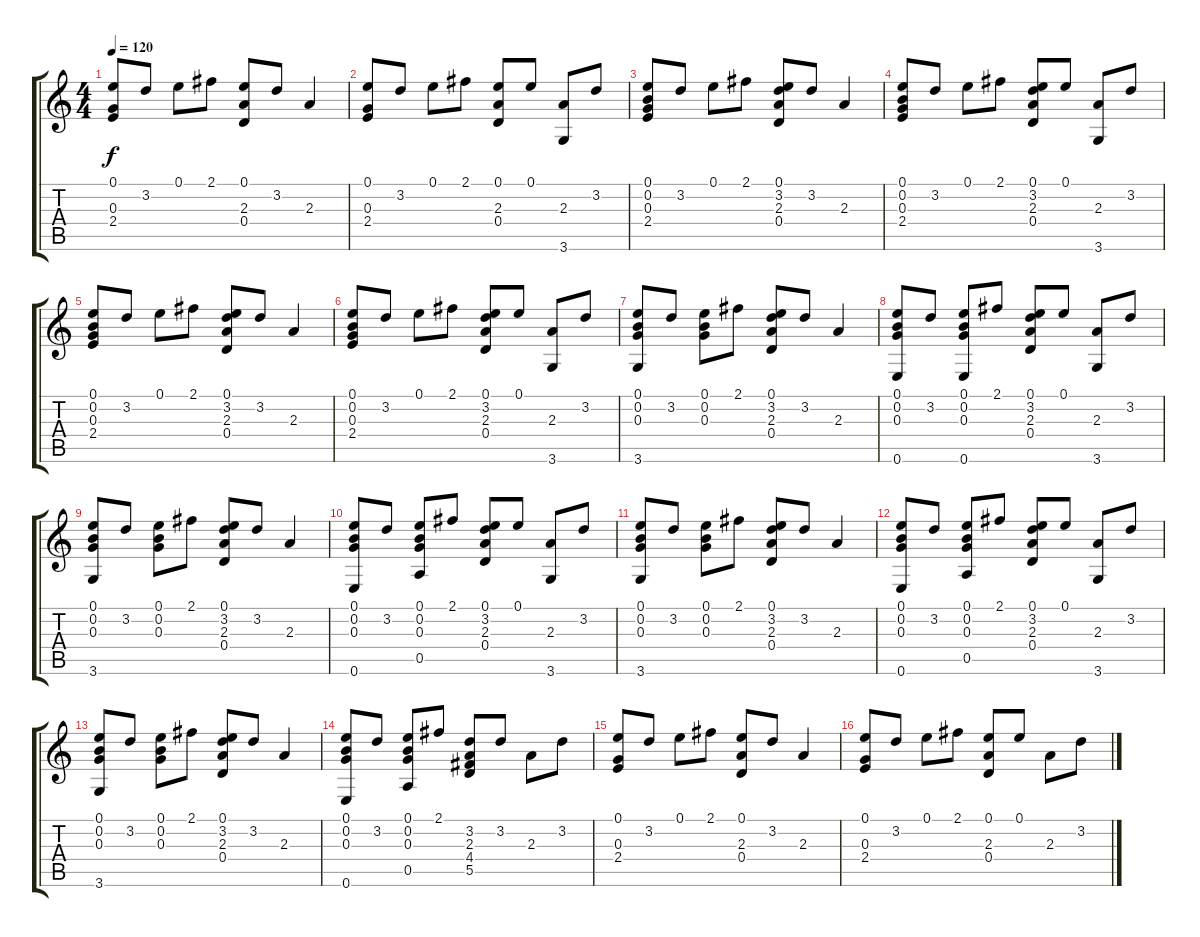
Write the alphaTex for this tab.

\track "" {instrument acousticguitarsteel}
\staff {score tabs}
\tuning (E4 B3 G3 D3 A2 E2) {hide}
\ts (4 4)
\tempo 120
\clef g2
\ks c
(0.1 0.3 2.4).8{dy f} 3.2.8 0.1.8 2.1.8 (0.1 2.3 0.4).8 3.2.8 2.3.4 |
(0.1 0.3 2.4).8 3.2.8 0.1.8 2.1.8 (0.1 2.3 0.4).8 0.1.8 (2.3 3.6).8 3.2.8 |
(0.1 0.2 0.3 2.4).8 3.2.8 0.1.8 2.1.8 (0.1 3.2 2.3 0.4).8 3.2.8 2.3.4 |
(0.1 0.2 0.3 2.4).8 3.2.8 0.1.8 2.1.8 (0.1 3.2 2.3 0.4).8 0.1.8 (2.3 3.6).8 3.2.8 |
(0.1 0.2 0.3 2.4).8 3.2.8 0.1.8 2.1.8 (0.1 3.2 2.3 0.4).8 3.2.8 2.3.4 |
(0.1 0.2 0.3 2.4).8 3.2.8 0.1.8 2.1.8 (0.1 3.2 2.3 0.4).8 0.1.8 (2.3 3.6).8 3.2.8 |
(0.1 0.2 0.3 3.6).8 3.2.8 (0.1 0.2 0.3).8 2.1.8 (0.1 3.2 2.3 0.4).8 3.2.8 2.3.4 |
(0.1 0.2 0.3 0.6).8 3.2.8 (0.1 0.2 0.3 0.6).8 2.1.8 (0.1 3.2 2.3 0.4).8 0.1.8 (2.3 3.6).8 3.2.8 |
(0.1 0.2 0.3 3.6).8 3.2.8 (0.1 0.2 0.3).8 2.1.8 (0.1 3.2 2.3 0.4).8 3.2.8 2.3.4 |
(0.1 0.2 0.3 0.6).8 3.2.8 (0.1 0.2 0.3 0.5).8 2.1.8 (0.1 3.2 2.3 0.4).8 0.1.8 (2.3 3.6).8 3.2.8 |
(0.1 0.2 0.3 3.6).8 3.2.8 (0.1 0.2 0.3).8 2.1.8 (0.1 3.2 2.3 0.4).8 3.2.8 2.3.4 |
(0.1 0.2 0.3 0.6).8 3.2.8 (0.1 0.2 0.3 0.5).8 2.1.8 (0.1 3.2 2.3 0.4).8 0.1.8 (2.3 3.6).8 3.2.8 |
(0.1 0.2 0.3 3.6).8 3.2.8 (0.1 0.2 0.3).8 2.1.8 (0.1 3.2 2.3 0.4).8 3.2.8 2.3.4 |
(0.1 0.2 0.3 0.6).8 3.2.8 (0.1 0.2 0.3 0.5).8 2.1.8 (3.2 2.3 4.4 5.5).8 3.2.8 2.3.8 3.2.8 |
(0.1 0.3 2.4).8 3.2.8 0.1.8 2.1.8 (0.1 2.3 0.4).8 3.2.8 2.3.4 |
(0.1 0.3 2.4).8 3.2.8 0.1.8 2.1.8 (0.1 2.3 0.4).8 0.1.8 2.3.8 3.2.8
